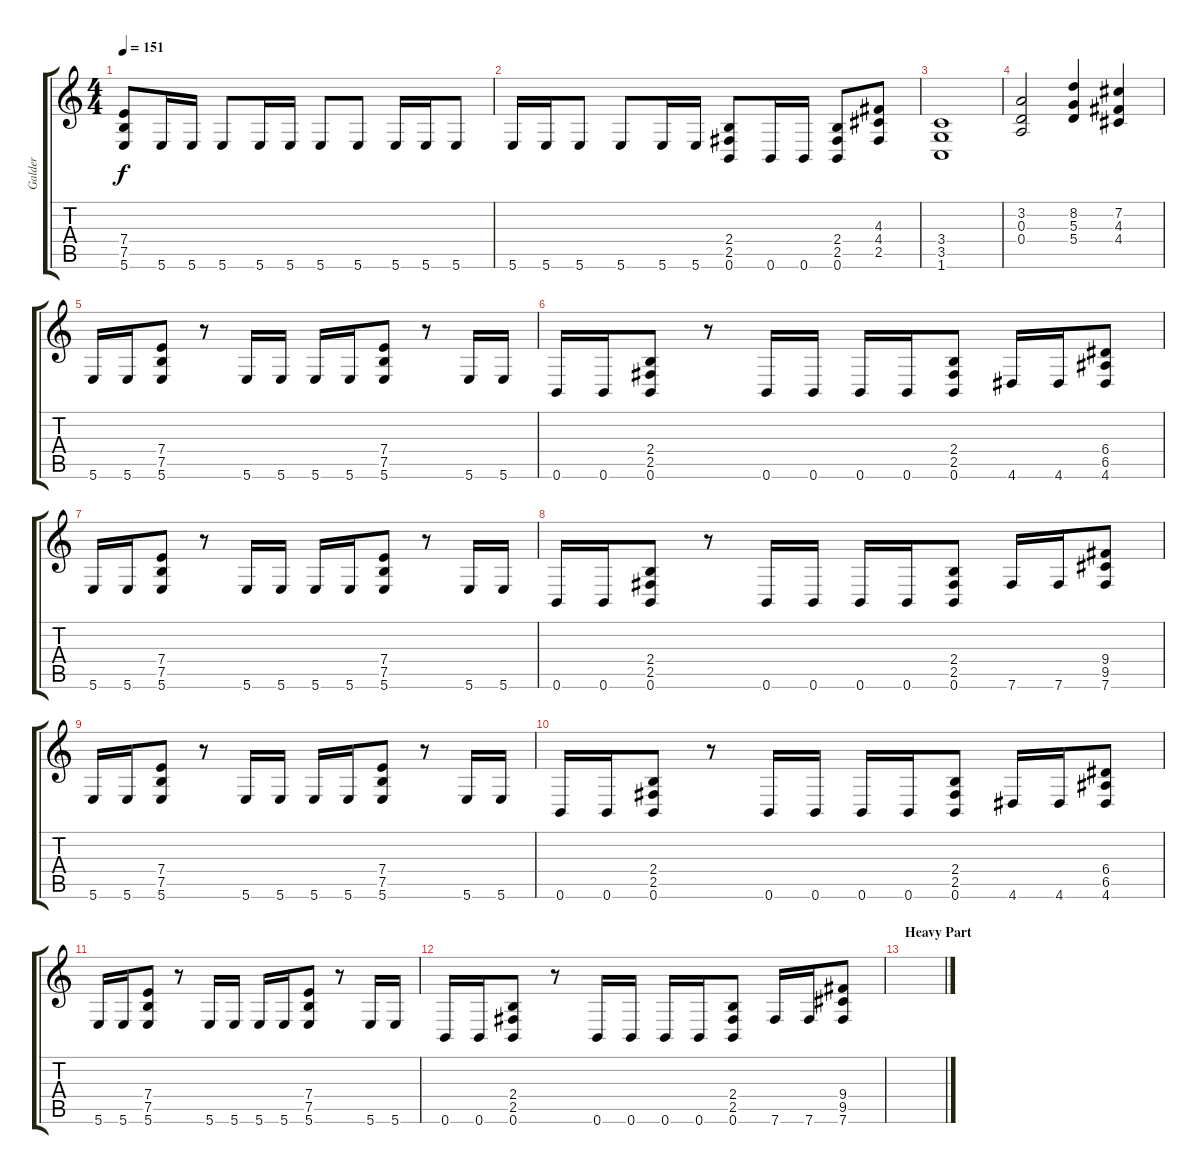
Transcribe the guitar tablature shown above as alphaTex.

\track ("Galder" "Galder") {instrument distortionguitar}
\staff {score tabs}
\tuning (B3 Gb3 D3 A2 E2 B1) {hide}
\ts (4 4)
\tempo 151
\clef g2
\ks c
(7.4 7.5 5.6).8{dy f} 5.6.16 5.6.16 5.6.8 5.6.16 5.6.16 5.6.8 5.6.8 5.6.16 5.6.16 5.6.8 |
5.6.16 5.6.16 5.6.8 5.6.8 5.6.16 5.6.16 (2.4 2.5 0.6).8 0.6.16 0.6.16 (2.4 2.5 0.6).8 (4.3 4.4 2.5).8 |
(3.4 3.5 1.6).1 |
(3.2 0.3 0.4).2 (8.2 5.3 5.4).4 (7.2 4.3 4.4).4 |
5.6.16 5.6.16 (7.4 7.5 5.6).8 r.8 5.6.16 5.6.16 5.6.16 5.6.16 (7.4 7.5 5.6).8 r.8 5.6.16 5.6.16 |
0.6.16 0.6.16 (2.4 2.5 0.6).8 r.8 0.6.16 0.6.16 0.6.16 0.6.16 (2.4 2.5 0.6).8 4.6.16 4.6.16 (6.4 6.5 4.6).8 |
5.6.16 5.6.16 (7.4 7.5 5.6).8 r.8 5.6.16 5.6.16 5.6.16 5.6.16 (7.4 7.5 5.6).8 r.8 5.6.16 5.6.16 |
0.6.16 0.6.16 (2.4 2.5 0.6).8 r.8 0.6.16 0.6.16 0.6.16 0.6.16 (2.4 2.5 0.6).8 7.6.16 7.6.16 (9.4 9.5 7.6).8 |
5.6.16 5.6.16 (7.4 7.5 5.6).8 r.8 5.6.16 5.6.16 5.6.16 5.6.16 (7.4 7.5 5.6).8 r.8 5.6.16 5.6.16 |
0.6.16 0.6.16 (2.4 2.5 0.6).8 r.8 0.6.16 0.6.16 0.6.16 0.6.16 (2.4 2.5 0.6).8 4.6.16 4.6.16 (6.4 6.5 4.6).8 |
5.6.16 5.6.16 (7.4 7.5 5.6).8 r.8 5.6.16 5.6.16 5.6.16 5.6.16 (7.4 7.5 5.6).8 r.8 5.6.16 5.6.16 |
0.6.16 0.6.16 (2.4 2.5 0.6).8 r.8 0.6.16 0.6.16 0.6.16 0.6.16 (2.4 2.5 0.6).8 7.6.16 7.6.16 (9.4 9.5 7.6).8 |
\section ("" "Heavy Part")
